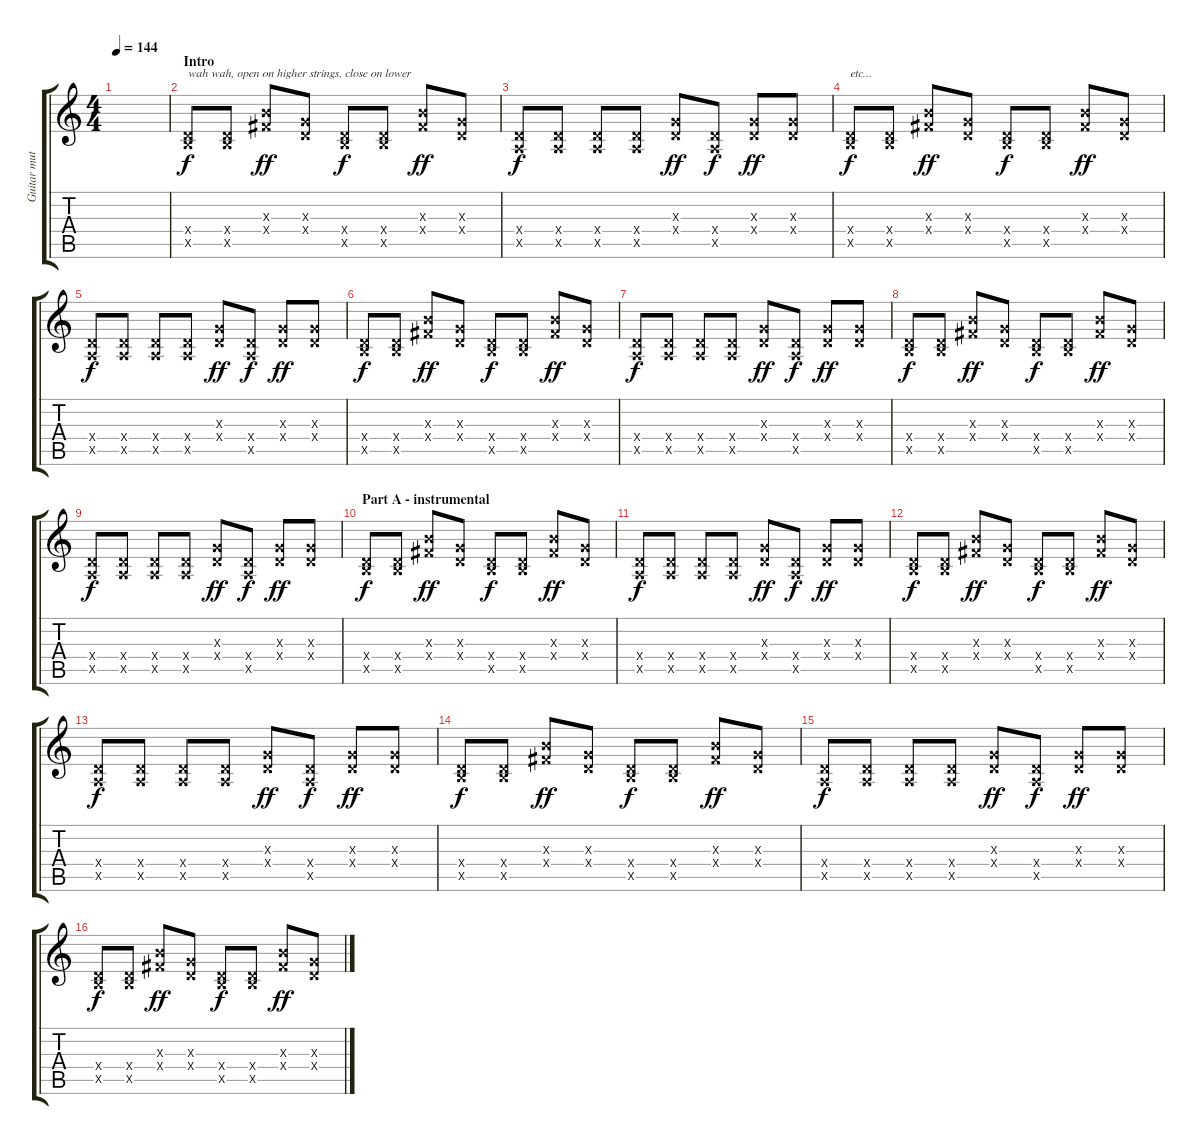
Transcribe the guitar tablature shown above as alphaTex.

\track ("Guitar muted wahwah sampled loop" "Guitar mut") {instrument distortionguitar}
\staff {score tabs}
\tuning (E4 B3 G3 D3 A2 E2) {hide}
\ts (4 4)
\tempo 144
\clef g2
\ks c
|
\section ("" "Intro")
(0.4{x} 2.5{x}).8{txt "wah wah, open on higher strings, close on lower"} (0.4{x} 2.5{x}).8 (4.3{x} 4.4{x}).8{dy ff} (0.3{x} 0.4{x}).8 (0.4{x} 2.5{x}).8{dy f} (0.4{x} 2.5{x}).8 (4.3{x} 4.4{x}).8{dy ff} (0.3{x} 0.4{x}).8 |
(0.4{x} 0.5{x}).8{dy f} (0.4{x} 0.5{x}).8 (0.4{x} 0.5{x}).8 (0.4{x} 0.5{x}).8 (0.3{x} 0.4{x}).8{dy ff} (0.4{x} 0.5{x}).8{dy f} (0.3{x} 0.4{x}).8{dy ff} (0.3{x} 0.4{x}).8 |
(0.4{x} 2.5{x}).8{txt "etc..." dy f} (0.4{x} 2.5{x}).8 (4.3{x} 4.4{x}).8{dy ff} (0.3{x} 0.4{x}).8 (0.4{x} 2.5{x}).8{dy f} (0.4{x} 2.5{x}).8 (4.3{x} 4.4{x}).8{dy ff} (0.3{x} 0.4{x}).8 |
(0.4{x} 0.5{x}).8{dy f} (0.4{x} 0.5{x}).8 (0.4{x} 0.5{x}).8 (0.4{x} 0.5{x}).8 (0.3{x} 0.4{x}).8{dy ff} (0.4{x} 0.5{x}).8{dy f} (0.3{x} 0.4{x}).8{dy ff} (0.3{x} 0.4{x}).8 |
(0.4{x} 2.5{x}).8{dy f} (0.4{x} 2.5{x}).8 (4.3{x} 4.4{x}).8{dy ff} (0.3{x} 0.4{x}).8 (0.4{x} 2.5{x}).8{dy f} (0.4{x} 2.5{x}).8 (4.3{x} 4.4{x}).8{dy ff} (0.3{x} 0.4{x}).8 |
(0.4{x} 0.5{x}).8{dy f} (0.4{x} 0.5{x}).8 (0.4{x} 0.5{x}).8 (0.4{x} 0.5{x}).8 (0.3{x} 0.4{x}).8{dy ff} (0.4{x} 0.5{x}).8{dy f} (0.3{x} 0.4{x}).8{dy ff} (0.3{x} 0.4{x}).8 |
(0.4{x} 2.5{x}).8{dy f} (0.4{x} 2.5{x}).8 (4.3{x} 4.4{x}).8{dy ff} (0.3{x} 0.4{x}).8 (0.4{x} 2.5{x}).8{dy f} (0.4{x} 2.5{x}).8 (4.3{x} 4.4{x}).8{dy ff} (0.3{x} 0.4{x}).8 |
(0.4{x} 0.5{x}).8{dy f} (0.4{x} 0.5{x}).8 (0.4{x} 0.5{x}).8 (0.4{x} 0.5{x}).8 (0.3{x} 0.4{x}).8{dy ff} (0.4{x} 0.5{x}).8{dy f} (0.3{x} 0.4{x}).8{dy ff} (0.3{x} 0.4{x}).8 |
\section ("" "Part A - instrumental")
(0.4{x} 2.5{x}).8{dy f} (0.4{x} 2.5{x}).8 (4.3{x} 4.4{x}).8{dy ff} (0.3{x} 0.4{x}).8 (0.4{x} 2.5{x}).8{dy f} (0.4{x} 2.5{x}).8 (4.3{x} 4.4{x}).8{dy ff} (0.3{x} 0.4{x}).8 |
(0.4{x} 0.5{x}).8{dy f} (0.4{x} 0.5{x}).8 (0.4{x} 0.5{x}).8 (0.4{x} 0.5{x}).8 (0.3{x} 0.4{x}).8{dy ff} (0.4{x} 0.5{x}).8{dy f} (0.3{x} 0.4{x}).8{dy ff} (0.3{x} 0.4{x}).8 |
(0.4{x} 2.5{x}).8{dy f} (0.4{x} 2.5{x}).8 (4.3{x} 4.4{x}).8{dy ff} (0.3{x} 0.4{x}).8 (0.4{x} 2.5{x}).8{dy f} (0.4{x} 2.5{x}).8 (4.3{x} 4.4{x}).8{dy ff} (0.3{x} 0.4{x}).8 |
(0.4{x} 0.5{x}).8{dy f} (0.4{x} 0.5{x}).8 (0.4{x} 0.5{x}).8 (0.4{x} 0.5{x}).8 (0.3{x} 0.4{x}).8{dy ff} (0.4{x} 0.5{x}).8{dy f} (0.3{x} 0.4{x}).8{dy ff} (0.3{x} 0.4{x}).8 |
(0.4{x} 2.5{x}).8{dy f} (0.4{x} 2.5{x}).8 (4.3{x} 4.4{x}).8{dy ff} (0.3{x} 0.4{x}).8 (0.4{x} 2.5{x}).8{dy f} (0.4{x} 2.5{x}).8 (4.3{x} 4.4{x}).8{dy ff} (0.3{x} 0.4{x}).8 |
(0.4{x} 0.5{x}).8{dy f} (0.4{x} 0.5{x}).8 (0.4{x} 0.5{x}).8 (0.4{x} 0.5{x}).8 (0.3{x} 0.4{x}).8{dy ff} (0.4{x} 0.5{x}).8{dy f} (0.3{x} 0.4{x}).8{dy ff} (0.3{x} 0.4{x}).8 |
(0.4{x} 2.5{x}).8{dy f} (0.4{x} 2.5{x}).8 (4.3{x} 4.4{x}).8{dy ff} (0.3{x} 0.4{x}).8 (0.4{x} 2.5{x}).8{dy f} (0.4{x} 2.5{x}).8 (4.3{x} 4.4{x}).8{dy ff} (0.3{x} 0.4{x}).8
